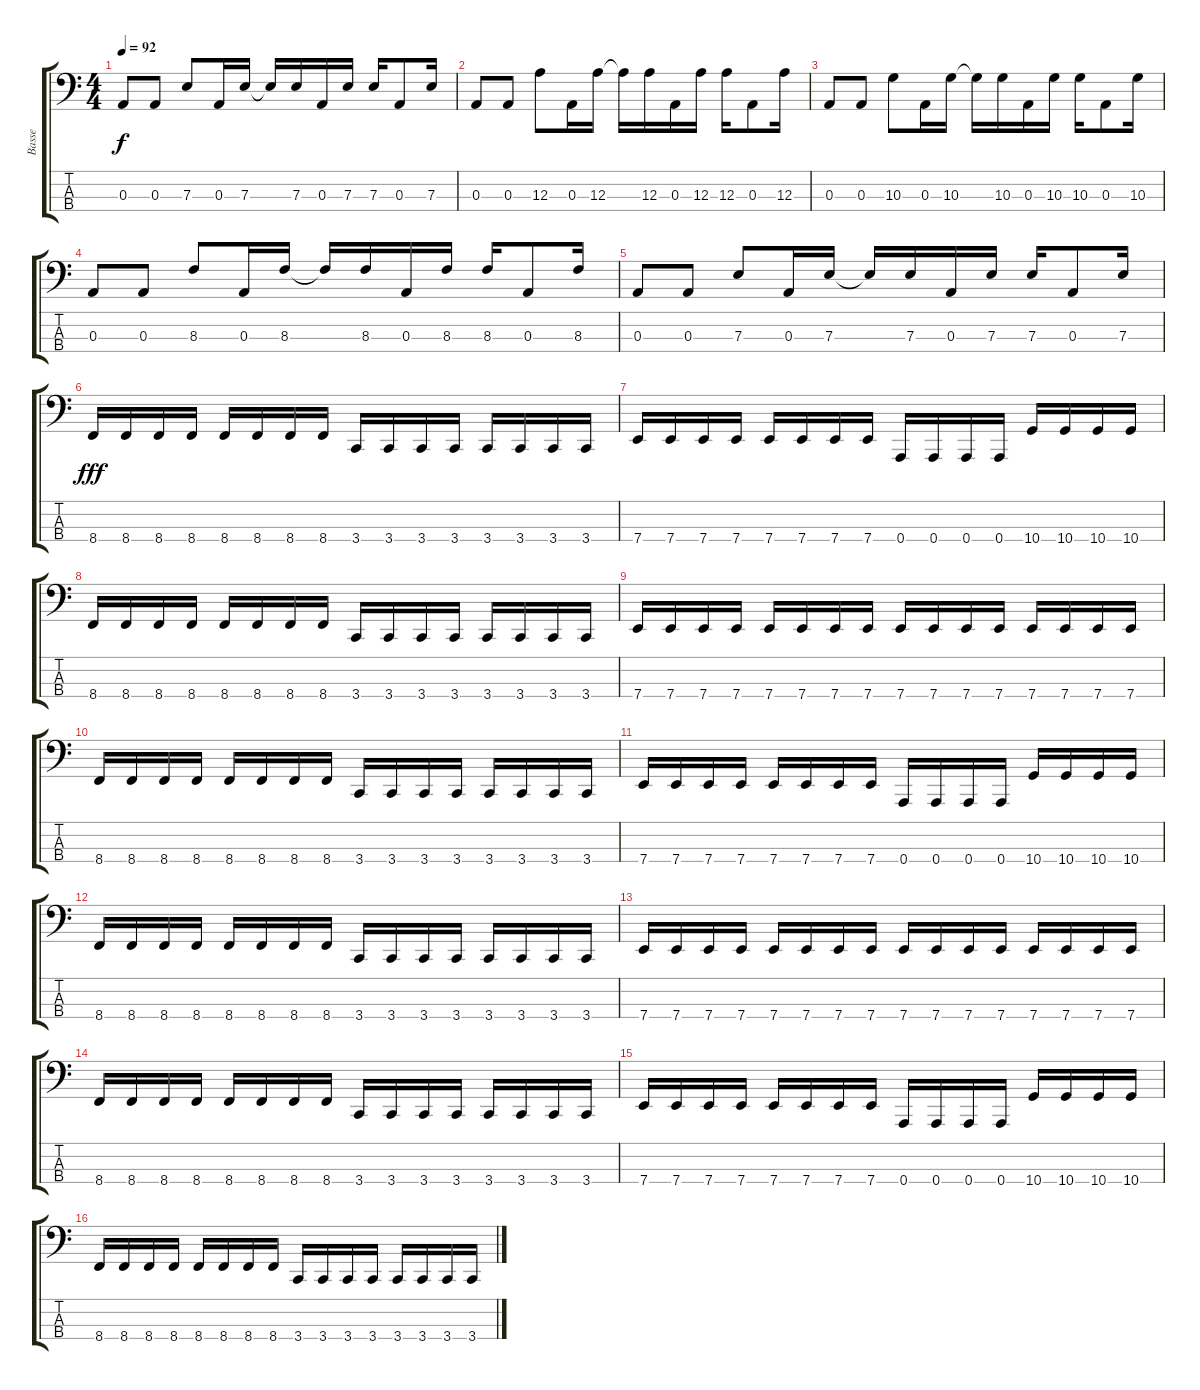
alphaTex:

\track ("Basse" "Basse") {instrument electricbassfinger}
\staff {score tabs}
\tuning (G2 D2 A1 A0) {hide}
\ts (4 4)
\tempo 92
\clef f4
\ks c
0.3.8{dy f} 0.3.8 7.3.8 0.3.16 7.3.16 7.3{t}.16 7.3.16 0.3.16 7.3.16 7.3.16 0.3.8 7.3.16 |
0.3.8 0.3.8 12.3.8 0.3.16 12.3.16 12.3{t}.16 12.3.16 0.3.16 12.3.16 12.3.16 0.3.8 12.3.16 |
0.3.8 0.3.8 10.3.8 0.3.16 10.3.16 10.3{t}.16 10.3.16 0.3.16 10.3.16 10.3.16 0.3.8 10.3.16 |
0.3.8 0.3.8 8.3.8 0.3.16 8.3.16 8.3{t}.16 8.3.16 0.3.16 8.3.16 8.3.16 0.3.8 8.3.16 |
0.3.8 0.3.8 7.3.8 0.3.16 7.3.16 7.3{t}.16 7.3.16 0.3.16 7.3.16 7.3.16 0.3.8 7.3.16 |
8.4.16{dy fff} 8.4.16 8.4.16 8.4.16 8.4.16 8.4.16 8.4.16 8.4.16 3.4.16 3.4.16 3.4.16 3.4.16 3.4.16 3.4.16 3.4.16 3.4.16 |
7.4.16 7.4.16 7.4.16 7.4.16 7.4.16 7.4.16 7.4.16 7.4.16 0.4.16 0.4.16 0.4.16 0.4.16 10.4.16 10.4.16 10.4.16 10.4.16 |
8.4.16 8.4.16 8.4.16 8.4.16 8.4.16 8.4.16 8.4.16 8.4.16 3.4.16 3.4.16 3.4.16 3.4.16 3.4.16 3.4.16 3.4.16 3.4.16 |
7.4.16 7.4.16 7.4.16 7.4.16 7.4.16 7.4.16 7.4.16 7.4.16 7.4.16 7.4.16 7.4.16 7.4.16 7.4.16 7.4.16 7.4.16 7.4.16 |
8.4.16 8.4.16 8.4.16 8.4.16 8.4.16 8.4.16 8.4.16 8.4.16 3.4.16 3.4.16 3.4.16 3.4.16 3.4.16 3.4.16 3.4.16 3.4.16 |
7.4.16 7.4.16 7.4.16 7.4.16 7.4.16 7.4.16 7.4.16 7.4.16 0.4.16 0.4.16 0.4.16 0.4.16 10.4.16 10.4.16 10.4.16 10.4.16 |
8.4.16 8.4.16 8.4.16 8.4.16 8.4.16 8.4.16 8.4.16 8.4.16 3.4.16 3.4.16 3.4.16 3.4.16 3.4.16 3.4.16 3.4.16 3.4.16 |
7.4.16 7.4.16 7.4.16 7.4.16 7.4.16 7.4.16 7.4.16 7.4.16 7.4.16 7.4.16 7.4.16 7.4.16 7.4.16 7.4.16 7.4.16 7.4.16 |
8.4.16 8.4.16 8.4.16 8.4.16 8.4.16 8.4.16 8.4.16 8.4.16 3.4.16 3.4.16 3.4.16 3.4.16 3.4.16 3.4.16 3.4.16 3.4.16 |
7.4.16 7.4.16 7.4.16 7.4.16 7.4.16 7.4.16 7.4.16 7.4.16 0.4.16 0.4.16 0.4.16 0.4.16 10.4.16 10.4.16 10.4.16 10.4.16 |
8.4.16 8.4.16 8.4.16 8.4.16 8.4.16 8.4.16 8.4.16 8.4.16 3.4.16 3.4.16 3.4.16 3.4.16 3.4.16 3.4.16 3.4.16 3.4.16
